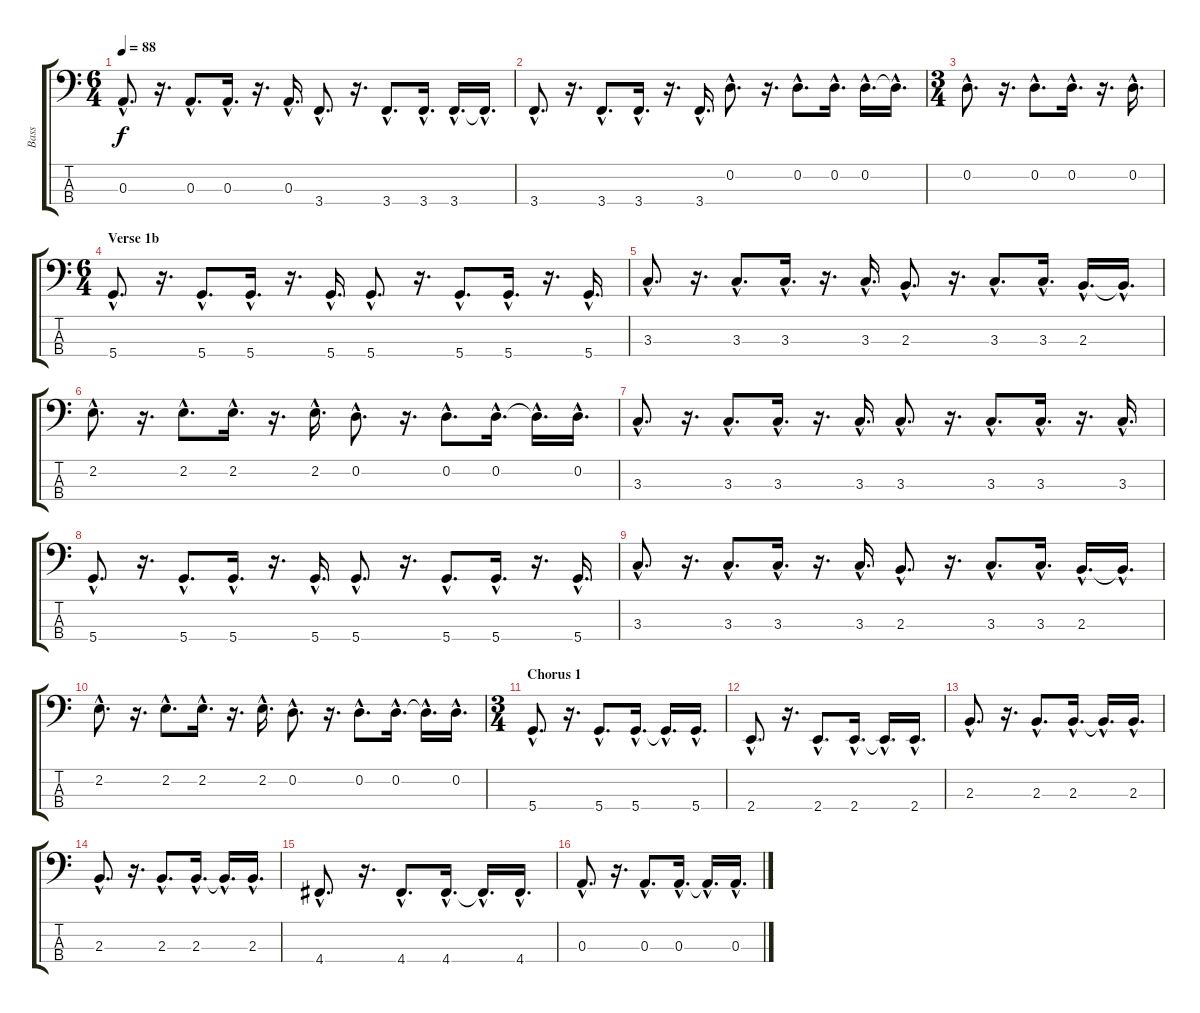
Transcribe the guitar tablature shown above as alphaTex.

\track ("Bass" "Bass") {instrument electricbassfinger}
\staff {score tabs}
\tuning (G2 D2 A1 D1) {hide}
\ts (6 4)
\tempo 88
\clef f4
\ks c
0.3{hac}.8{d dy f} r.16{d} 0.3{hac}.8{d} 0.3{hac}.16{d} r.16{d} 0.3{hac}.16{d} 3.4{hac}.8{d} r.16{d} 3.4{hac}.8{d} 3.4{hac}.16{d} 3.4{hac}.16{d} 3.4{hac t}.16{d} |
3.4{hac}.8{d} r.16{d} 3.4{hac}.8{d} 3.4{hac}.16{d} r.16{d} 3.4{hac}.16{d} 0.2{hac}.8{d} r.16{d} 0.2{hac}.8{d} 0.2{hac}.16{d} 0.2{hac}.16{d} 0.2{hac t}.16{d} |
\ts (3 4)
0.2{hac}.8{d} r.16{d} 0.2{hac}.8{d} 0.2{hac}.16{d} r.16{d} 0.2{hac}.16{d} |
\ts (6 4)
\section ("" "Verse 1b")
5.4{hac}.8{d} r.16{d} 5.4{hac}.8{d} 5.4{hac}.16{d} r.16{d} 5.4{hac}.16{d} 5.4{hac}.8{d} r.16{d} 5.4{hac}.8{d} 5.4{hac}.16{d} r.16{d} 5.4{hac}.16{d} |
3.3{hac}.8{d} r.16{d} 3.3{hac}.8{d} 3.3{hac}.16{d} r.16{d} 3.3{hac}.16{d} 2.3{hac}.8{d} r.16{d} 3.3{hac}.8{d} 3.3{hac}.16{d} 2.3{hac}.16{d} 2.3{hac t}.16{d} |
2.2{hac}.8{d} r.16{d} 2.2{hac}.8{d} 2.2{hac}.16{d} r.16{d} 2.2{hac}.16{d} 0.2{hac}.8{d} r.16{d} 0.2{hac}.8{d} 0.2{hac}.16{d} 0.2{hac t}.16{d} 0.2{hac}.16{d} |
3.3{hac}.8{d} r.16{d} 3.3{hac}.8{d} 3.3{hac}.16{d} r.16{d} 3.3{hac}.16{d} 3.3{hac}.8{d} r.16{d} 3.3{hac}.8{d} 3.3{hac}.16{d} r.16{d} 3.3{hac}.16{d} |
5.4{hac}.8{d} r.16{d} 5.4{hac}.8{d} 5.4{hac}.16{d} r.16{d} 5.4{hac}.16{d} 5.4{hac}.8{d} r.16{d} 5.4{hac}.8{d} 5.4{hac}.16{d} r.16{d} 5.4{hac}.16{d} |
3.3{hac}.8{d} r.16{d} 3.3{hac}.8{d} 3.3{hac}.16{d} r.16{d} 3.3{hac}.16{d} 2.3{hac}.8{d} r.16{d} 3.3{hac}.8{d} 3.3{hac}.16{d} 2.3{hac}.16{d} 2.3{hac t}.16{d} |
2.2{hac}.8{d} r.16{d} 2.2{hac}.8{d} 2.2{hac}.16{d} r.16{d} 2.2{hac}.16{d} 0.2{hac}.8{d} r.16{d} 0.2{hac}.8{d} 0.2{hac}.16{d} 0.2{hac t}.16{d} 0.2{hac}.16{d} |
\ts (3 4)
\section ("" "Chorus 1")
5.4{hac}.8{d} r.16{d} 5.4{hac}.8{d} 5.4{hac}.16{d} 5.4{hac t}.16{d} 5.4{hac}.16{d} |
2.4{hac}.8{d} r.16{d} 2.4{hac}.8{d} 2.4{hac}.16{d} 2.4{hac t}.16{d} 2.4{hac}.16{d} |
2.3{hac}.8{d} r.16{d} 2.3{hac}.8{d} 2.3{hac}.16{d} 2.3{hac t}.16{d} 2.3{hac}.16{d} |
2.3{hac}.8{d} r.16{d} 2.3{hac}.8{d} 2.3{hac}.16{d} 2.3{hac t}.16{d} 2.3{hac}.16{d} |
4.4{hac}.8{d} r.16{d} 4.4{hac}.8{d} 4.4{hac}.16{d} 4.4{hac t}.16{d} 4.4{hac}.16{d} |
0.3{hac}.8{d} r.16{d} 0.3{hac}.8{d} 0.3{hac}.16{d} 0.3{hac t}.16{d} 0.3{hac}.16{d}
